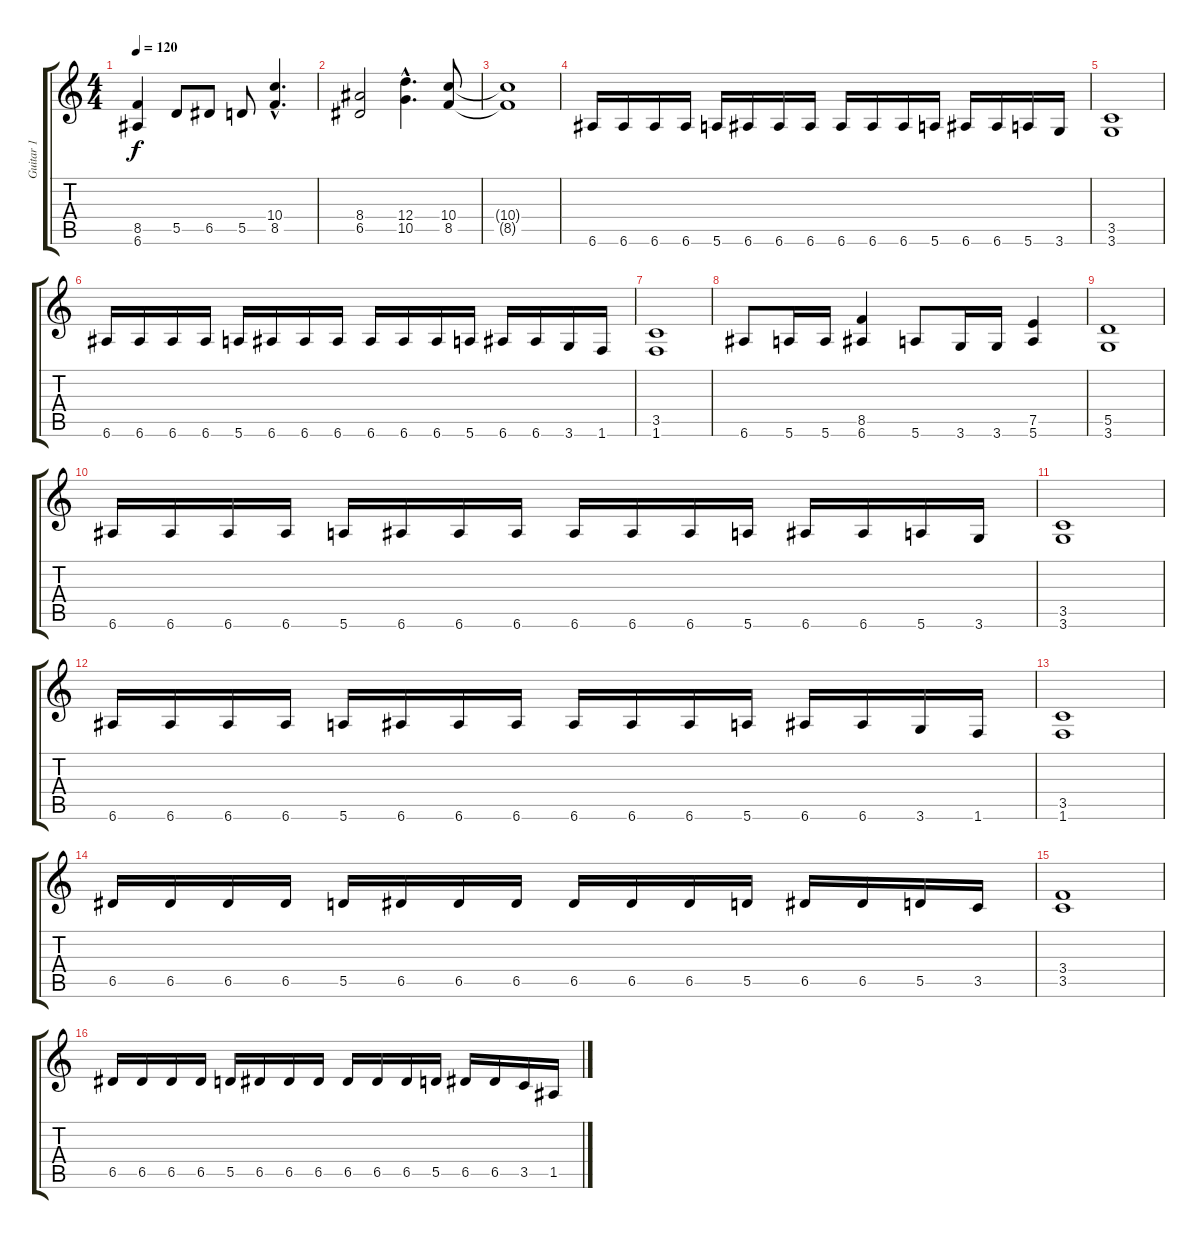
\track ("Guitar 1" "Guitar 1") {instrument distortionguitar}
\staff {score tabs}
\tuning (E4 B3 G3 D3 A2 E2) {hide}
\ts (4 4)
\tempo 120
\clef g2
\ks c
(8.5 6.6).4{dy f} 5.5.8 6.5.8 5.5.8 (10.4{hac} 8.5{hac}).4{d} |
(8.4 6.5).2 (12.4{hac} 10.5{hac}).4{d} (10.4 8.5).8 |
(10.4{t} 8.5{t}).1 |
6.6.16 6.6.16 6.6.16 6.6.16 5.6.16 6.6.16 6.6.16 6.6.16 6.6.16 6.6.16 6.6.16 5.6.16 6.6.16 6.6.16 5.6.16 3.6.16 |
(3.5 3.6).1 |
6.6.16 6.6.16 6.6.16 6.6.16 5.6.16 6.6.16 6.6.16 6.6.16 6.6.16 6.6.16 6.6.16 5.6.16 6.6.16 6.6.16 3.6.16 1.6.16 |
(3.5 1.6).1 |
6.6.8 5.6.16 5.6.16 (8.5 6.6).4 5.6.8 3.6.16 3.6.16 (7.5 5.6).4 |
(5.5 3.6).1 |
6.6.16 6.6.16 6.6.16 6.6.16 5.6.16 6.6.16 6.6.16 6.6.16 6.6.16 6.6.16 6.6.16 5.6.16 6.6.16 6.6.16 5.6.16 3.6.16 |
(3.5 3.6).1 |
6.6.16 6.6.16 6.6.16 6.6.16 5.6.16 6.6.16 6.6.16 6.6.16 6.6.16 6.6.16 6.6.16 5.6.16 6.6.16 6.6.16 3.6.16 1.6.16 |
(3.5 1.6).1 |
6.5.16 6.5.16 6.5.16 6.5.16 5.5.16 6.5.16 6.5.16 6.5.16 6.5.16 6.5.16 6.5.16 5.5.16 6.5.16 6.5.16 5.5.16 3.5.16 |
(3.4 3.5).1 |
6.5.16 6.5.16 6.5.16 6.5.16 5.5.16 6.5.16 6.5.16 6.5.16 6.5.16 6.5.16 6.5.16 5.5.16 6.5.16 6.5.16 3.5.16 1.5.16
